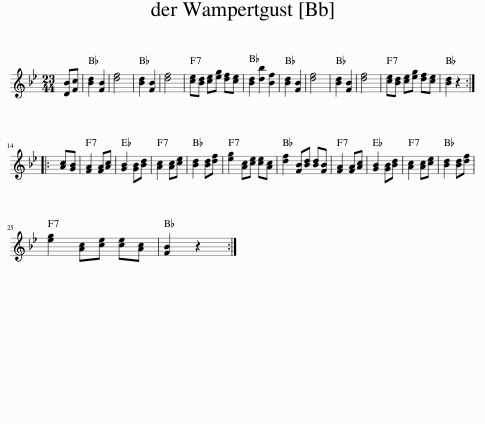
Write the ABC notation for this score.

X:1
L:1/8
M:23/44
I:linebreak $
K:Bb
V:1 treble
V:1
 [DB][Fc] | [Bd]2 [FB]2 | [df]4 | [Bd]2 [FB]2 | [df]4 | %5
 [ce][Bd] [ce][eg] [df][ce] | [Bd]2 [db]2 [Bf]2 | [Bd]2 [FB]2 | [df]4 | [Bd]2 [FB]2 | %10
 [df]4 | [ce][Bd] [ce][eg] [df][ce] | [Bd]2 z2 ::$ [Ac][GB] | [FA]2 [FA][Ac] | %15
 [GB]2 [GB][Bd] | [Ac]2 [Ac][ce] | [Bd]2 [Bd][df] | [eg]2 [Ac][ce] [ce][Ac] | [df]2 [FB][Bd] [Bd][FB] | %20
 [FA]2 [FA][Ac] | [GB]2 [GB][Bd] | [Ac]2 [Ac][ce] | [Bd]2 [Bd][df] |$ [eg]2 [Ac][ce] [ce][Ac] | %25
 [FB]2 z2 :| %26
